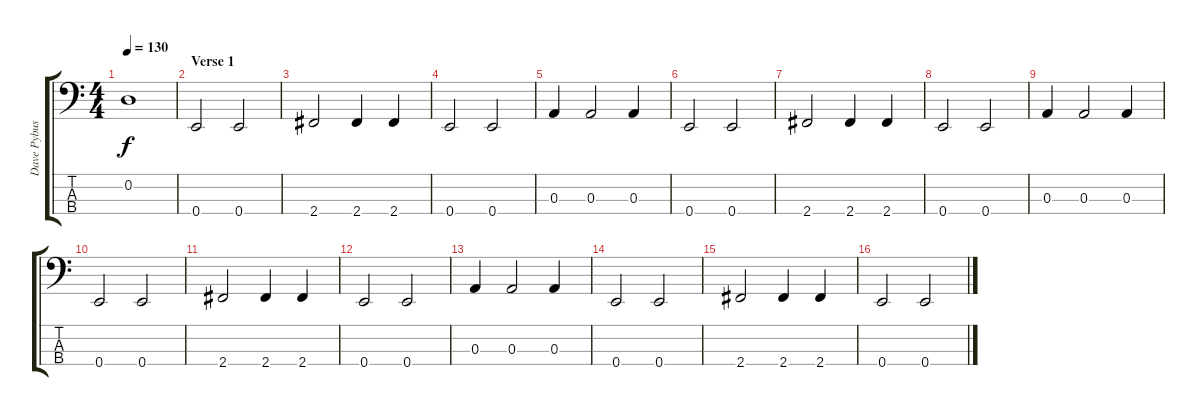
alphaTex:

\track ("Dave Pybus (Bass Guitar)" "Dave Pybus") {instrument electricbassfinger}
\staff {score tabs}
\tuning (G2 D2 A1 E1) {hide}
\ts (4 4)
\tempo 130
\clef f4
\ks c
0.2{t}.1{dy f} |
\section ("" "Verse 1")
0.4.2 0.4.2 |
2.4.2 2.4.4 2.4.4 |
0.4.2 0.4.2 |
0.3.4 0.3.2 0.3.4 |
0.4.2 0.4.2 |
2.4.2 2.4.4 2.4.4 |
0.4.2 0.4.2 |
0.3.4 0.3.2 0.3.4 |
0.4.2 0.4.2 |
2.4.2 2.4.4 2.4.4 |
0.4.2 0.4.2 |
0.3.4 0.3.2 0.3.4 |
0.4.2 0.4.2 |
2.4.2 2.4.4 2.4.4 |
0.4.2 0.4.2
